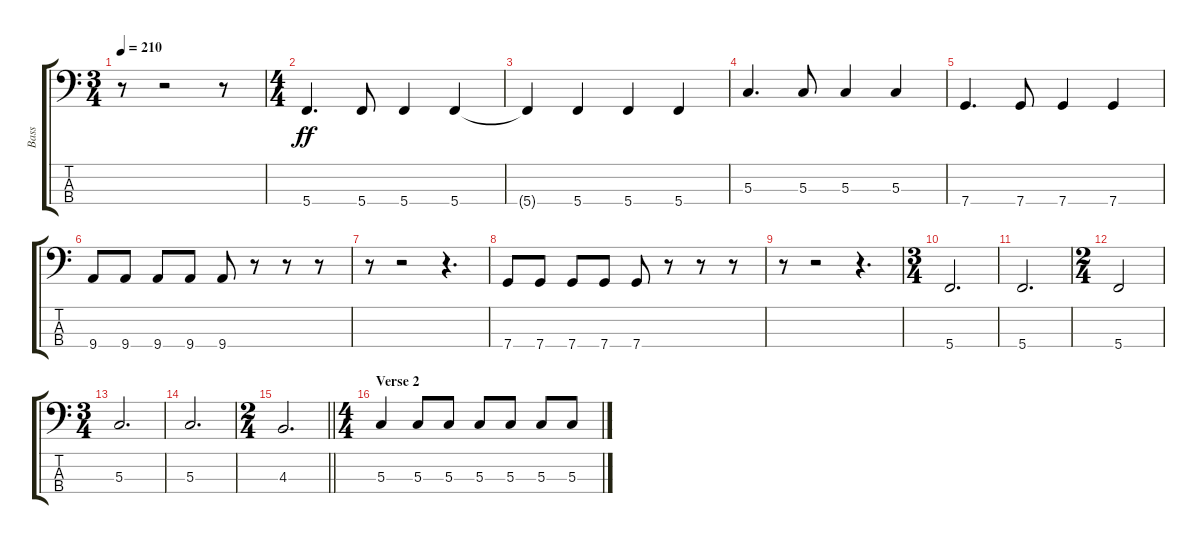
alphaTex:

\track ("Bass" "Bass") {instrument electricbasspick}
\staff {score tabs}
\tuning (G2 D2 G1 C1) {hide}
\ts (3 4)
\tempo 210
\clef f4
\ks c
r.8{dy ff} r.2 r.8 |
\ts (4 4)
5.4.4{d} 5.4.8 5.4.4 5.4.4 |
5.4{t}.4 5.4.4 5.4.4 5.4.4 |
5.3.4{d} 5.3.8 5.3.4 5.3.4 |
7.4.4{d} 7.4.8 7.4.4 7.4.4 |
9.4.8 9.4.8 9.4.8 9.4.8 9.4.8 r.8 r.8 r.8 |
r.8 r.2 r.4{d} |
7.4.8 7.4.8 7.4.8 7.4.8 7.4.8 r.8 r.8 r.8 |
r.8 r.2 r.4{d} |
\ts (3 4)
5.4.2{d} |
5.4.2{d} |
\ts (2 4)
5.4.2 |
\ts (3 4)
5.3.2{d} |
5.3.2{d} |
\ts (2 4)
\barLineRight lightlight
4.3.2{d} |
\ts (4 4)
\section ("" "Verse 2")
5.3.4 5.3.8 5.3.8 5.3.8 5.3.8 5.3.8 5.3.8
